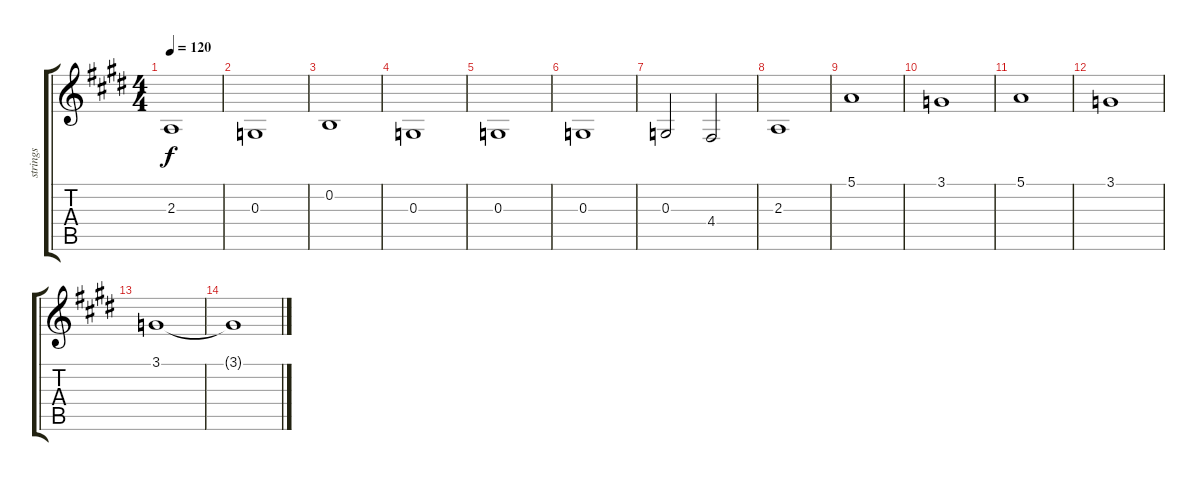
\track ("strings" "strings") {instrument stringensemble1}
\staff {score tabs}
\tuning (E4 B3 G3 D3 A2 E2) {hide}
\ts (4 4)
\tempo 120
\clef g2
\ks e
2.3.1{dy f} |
0.3.1 |
0.2.1 |
0.3.1 |
0.3.1 |
0.3.1 |
0.3.2 4.4.2 |
2.3.1 |
5.1.1 |
3.1.1 |
5.1.1 |
3.1.1 |
3.1.1 |
3.1{t}.1
